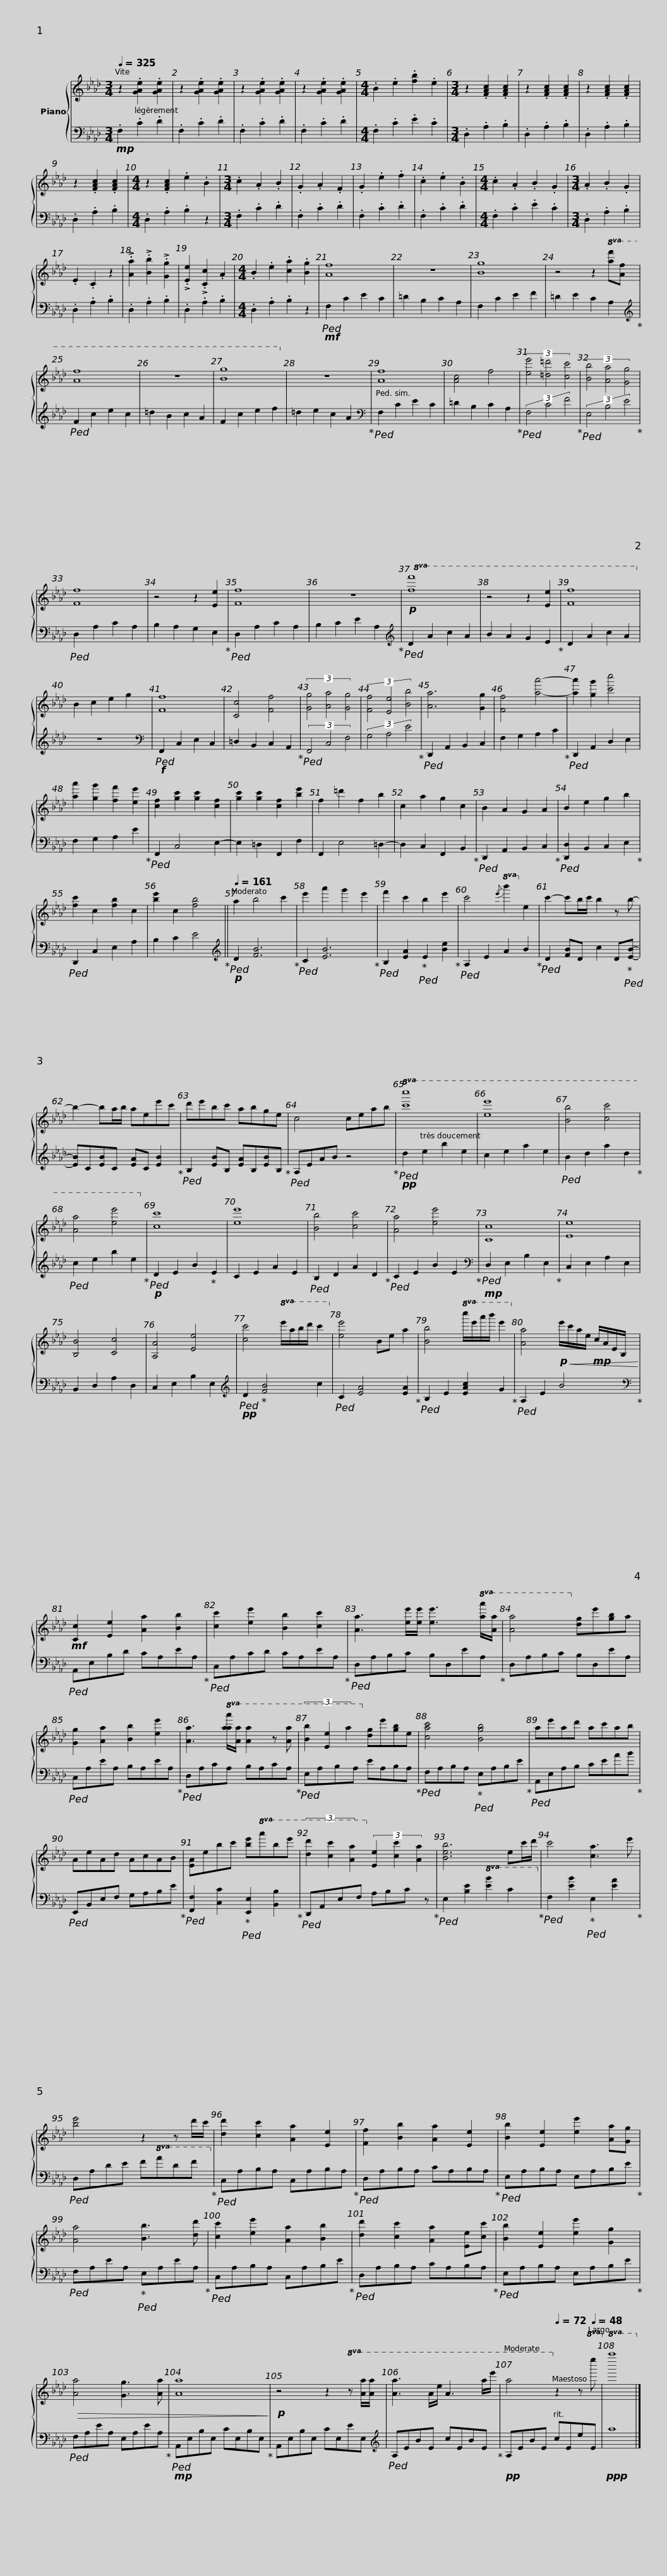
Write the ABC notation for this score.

X:1
%%score { 1 | 2 }
L:1/8
Q:1/4=325
M:3/4
I:linebreak $
K:Ab
V:1 treble
V:2 bass
V:1
 z2 .[GAe]2 .[GAe]2 | z2 .[GAe]2 .[GAe]2 | z2 .[GAe]2 .[GAe]2 | z2 .[GAe]2 .[GAe]2 |[M:4/4] .B2 .e2 .[fb]2 .e2 | %5
[M:3/4] z2 .[FAc]2 .[FAc]2 | z2 .[FAc]2 .[FAc]2 | z2 .[FAc]2 .[FAc]2 | z2 .[FAc]2 .[FAc]2 |[M:4/4] z2 .[FAc]2 .e2 .B2 |$ %10
[M:3/4] .c2 .A2 .B2 | .G2 .A2 .F2 | .G2 .e2 .f2 | .c2 .e2 .B2 |[M:4/4] .c2 .A2 .B2 .G2 | %15
[M:3/4] .A2 .B2 .G2 | .E2 .C2 z2 | !>!.[Aa]2 !>!.[Bb]2 !>!.[Gg]2 | !>!.[Ee]2 !>!.[Cc]2 .A2 |[M:4/4] .B2 .e2 .[ca]2 .[Bg]2 | %20
 [Af]8 |$ z8 | [Bg]8 | z4 z2!8va(! [af'][af'] | [af']8 | %25
 z8 | [bg']8!8va)! | z8 | [Af]8 | [Ac]4 f4 |$ %30
 (3[ee']4 [=d=d']4 [cc']4 | (3[Bb]4 [Aa]4 [Gg]4 | [Ff]8 | z4 z2 [Ee]2 | [Ff]8 | %35
 z8 |!p!!8va(! [ff']8 | z4 z2 [ee']2 | [ff']8!8va)! | B2 c2 e2 g2 |$ %40
 [Ff]8 | [Cc]4 [Ff]4 | (3[Gg]4 [Aa]4 [Gg]4 | (3[Ff]4 [Ee]4 [Bb]4 | [Aa]6 [Gg]2 | %45
 [Ff]4 [aa']4- | [aa']2 [gg']2 [c'c'']4 | [aa']2 [gg']2 [ff']2 [ee']2 | [cf]2 [gc']2 [gc']2 [cf]2 | [gc']2 [gc']2 [cf]2 [be']2 |$ %50
 f2 =d'2 f2 b2 | c2 a2 g2 c2 | B2 A2 G2 A2 | B2 e2 g2 b2 | [fc']2 c2 [fb]2 c2 | %55
 [be']2 c2 [fb]4 ||[Q:1/4=161] a2 b4 c'2 | e'2 a'2 g'2 e'2 | f'2 c'2 b2 e'2 | c'4!8va(!{/e'} b'2!8va)! e'2 |$ %60
 c'2- c'b/c'/ b2 z b- | b2- ba/b/ aee'c' | d'e'bc' abge | c4 ceab |!8va(! [c'c'']8 | %65
 [e'e'']8 |$ [bb']4 [c'c'']4 | [aa']4 [e'e'']4!8va)! | [cc']8 | [ee']8 | %70
 [Bb]4 [cc']4 | [Aa]4 [ee']4 | [Cc]8 | [Ee]8 | [B,B]4 [Cc]4 | %75
 [A,A]4 [Ee]4 |$ [cc']4!8va(! e'/a'/b'/d''/ c''2!8va)! | [ee']4 Be a2 | [Bb]4!8va(! c''/e''/a''/b''/ e''2!8va)! | [Aa]4!p!!<(! e'/c'/a/e/!mp! c/A/E/B,/!<)! | %80
!mf! [Cc]2 [Ee]2 [Aa]2 [Bb]2 | [cc']2 [ee']2 [Bb]2 [cc']2 |$ [Aa]3 [ee']/[ee']/ [ee']3!8va(! [aa']/[aa']/ | [aa']4!8va)! [d'g']e'[gb]a | [Gg]2 [Aa]2 [Bb]2 [ee']2 | %85
 [Aa]3!8va(! [aaa']/[aa']/ [aa']2 z [aa'] | (3[bb']2 [ee']2 a'2!8va)! [d'g']e'[gb]e |$ [cac']4 [Bgb]4 | ae'ad' ac'ab | AeAd AcAB | %90
 [EA]ebc' [be']!8va(!a'b'e'' | (3[d'd'']2 [c'c'']2 [aa']2!8va)! (3[ee']2 [cc']2 [Aa]2 |$ [Beb]6 ec'/d'/ | c'4 [ca]3 e' | [be']4 z2 z d'/c'/ | %95
 [dd']2 [cc']2 [Aa]2 [Ee]2 | [Ff]2 [Bb]2 [Aa]2 [Ee]2 | [Bb]2 [Ee]2 [ee']2 [Aa][Gg] |$ [Aa]4 [Bb]3 [dd'] | [cc']2 [ee']2 [Aa]2 [Bb]2 | %100
 [dd']2 [cc']2 [Aa]2 [Ee][cc'] | [Bb]2 [Ee]2 [ee']2 [Gg]2 |!>(! [Aa]4 [Gg]3 [Aa] | [Aa]8!>)! |$!p! z4 z2!8va(! z [aa']/[aa']/ | %105
 [aa']3 a/e'/ a3 a'/e''/ |[Q:1/4=112] a'4!8va)![Q:1/4=72] z2 z[Q:1/4=48]!8va(! e''!8va)! |!8va(! a''8!8va)! |] %108
V:2
!mp! .F,2 .C2 .D2 | .F,2 .C2 .D2 | .F,2 .C2 .D2 | .F,2 .C2 .D2 |[M:4/4] .F,2 .C2 .E2 .C2 | %5
[M:3/4] .D,2 .A,2 .B,2 | .D,2 .A,2 .B,2 | .D,2 .A,2 .B,2 | .D,2 .A,2 .B,2 |[M:4/4] .D,2 .A,2 .B,2 z2 |$ %10
[M:3/4] .F,2 .C2 .D2 | .F,2 .C2 .D2 | .F,2 .C2 .D2 | .F,2 .C2 .D2 |[M:4/4] .F,2 .C2 .E2 .C2 | %15
[M:3/4] .D,2 .A,2 .B,2 | .D,2 .A,2 .B,2 | .D,2 .A,2 .B,2 | .D,2 .A,2 .B,2 |[M:4/4] .D,2 .A,2 .B,2 z2 | %20
!mf!!ped! F,2 C2 E2 C2 |$ =D2 B,2 C2 A,2 | F,2 C2 E2 F2 | =D2 E2 C2 A,2!ped-up! |[K:treble]!ped! F2 c2 e2 c2 | %25
 =d2 B2 c2 A2 | F2 c2 e2 f2 | =d2 e2 c2 A2!ped-up! |[K:bass]!ped! F,2 C2 E2 C2 | =D2 B,2 C2 A,2!ped-up! |$ %30
!ped! (3F,4 C4 F4!ped-up! |!ped! (3E,4 B,4 E4!ped-up! |!ped! D,2 A,2 C2 A,2 | B,2 A,2 G,2 E,2!ped-up! |!ped! D,2 A,2 C2 A,2 | %35
 B,2 C2 E2 A,2!ped-up! |[K:treble]!ped! D2 A2 c2 A2 | B2 A2 G2 E2!ped-up! | D2 A2 c2 A2 | z8 |$ %40
[K:bass]!f!!ped! F,,2 C,2 E,2 C,2 | =D,2 B,,2 C,2 A,,2!ped-up! |!ped! (3F,,4 C,4 F,4 | (3G,4 A,4 E4!ped-up! |!ped! D,,2 A,,2 B,,2 C,2 | %45
 F,2 G,2 A,2 C2!ped-up! |!ped! D,,2 A,,2 D,2 E,2 | F,2 G,2 A,2 E2!ped-up! |!ped! F,,2 C,4 E,2- | E,2 =D,2 F,,2 F,2 |$ %50
 F,,2 E,4 =D,2- | D,2 C,2 F,,2 B,,2!ped-up! |!ped! D,,2 A,,2 B,,2 C,2!ped-up! |!ped! [D,,D,]2 B,,2 C,2 E,2!ped-up! |!ped! D,,2 C,2 E,2 A,2 | %55
 B,2 C2 E4!ped-up! ||[K:treble]!p!!ped! D2 [FB]6!ped-up! |!ped! C2 [EB]6!ped-up! |!ped! B,2 [EA]2!ped-up!!ped! E2 [Be]2!ped-up! |!ped! A,2 E2 A2 B2!ped-up! |$ %60
!ped! D2 [FB]D c2 D!ped-up!!ped![EB]- | [EB]C[EB]C [EA]C [EB]2!ped-up! |!ped! B,2 [EB]B, [EA]B,[EB]B,!ped-up! |!ped! A,EAB z4!ped-up! |!pp!!ped! d2 e2 b2 e2 | %65
 c2 e2 a2 e2 |$!ped! B2 d2 a2 d2!ped-up! |!ped! c2 e2 b2 e2!ped-up! |!p!!ped! D2 E2 B2!ped-up! E2 | C2 E2 A2 E2 | %70
!ped! B,2 D2 A2 D2!ped-up! |!ped! C2 E2 B2 E2!ped-up! |[K:bass]!mp!!ped! D,2 E,2 B,2 E,2!ped-up! | C,2 E,2 A,2 E,2 | B,,2 D,2 A,2 D,2 | %75
 C,2 E,2 B,2 E,2 |$[K:treble]!pp!!ped! D2!ped-up! [FB]4 c2 |!ped! C2 [EA]4 [EA]2!ped-up! |!ped! B,2 E2 [EAc]2 G2!ped-up! |!ped! A,2 E2 B4!ped-up! | %80
[K:bass]!ped! A,,E,B,D CA,EA,!ped-up! |!ped! C,A,CD CA,EA,!ped-up! |$!ped! D,A,B,C B,D,EA,!ped-up! | D,A,B,C B,D,EA, |!ped! C,A,EA, B,A,EA,!ped-up! | %85
!ped! D,A,CA, B,A,CA,!ped-up! |!ped! E,A,B,A, EA,B,A,!ped-up! |$!ped! F,A,B,A,!ped-up!!ped! E,A,B,E!ped-up! |!ped! A,,E,A,B, CEAB!ped-up! |!ped! E,,B,,E,F, G,A,B,E!ped-up! | %90
!ped! [F,,F,]2 [C,C]2!ped-up!!ped! [E,,E,]2 [B,,B,]2!ped-up! |!ped! D,,A,,E,F, A,B,C z!ped-up! |$!ped! E,2 [B,E]2!8va(! [EB]2 c2!ped-up!!8va)! |!ped! F,2 [EB]2!ped-up!!ped! E,2 [EA]2!ped-up! |!ped! D,A,DE F!8va(!Adf!ped-up!!8va)! | %95
!ped! C,A,B,A, C,A,B,A,!ped-up! |!ped! D,A,B,A, CA,B,A,!ped-up! |!ped! E,A,B,A, E,A,B,E!ped-up! |$!ped! F,A,EA,!ped-up!!ped! E,A,EA,!ped-up! |!ped! C,A,B,A, C,A,B,E!ped-up! | %100
!ped! D,A,B,A, CA,B,A,!ped-up! |!ped! E,A,B,A, E,A,B,E!ped-up! |!ped! F,A,EA, E,A,EA,!ped-up! |!mp!!ped! A,,E,B,E, CE,B,E,!ped-up! |$ A,,E,B,E, CE,EE, | %105
[K:treble]!ped! A,EBE cEBE!ped-up! |!pp! A,EBE cEeE |!ppp! a8 |] %108
